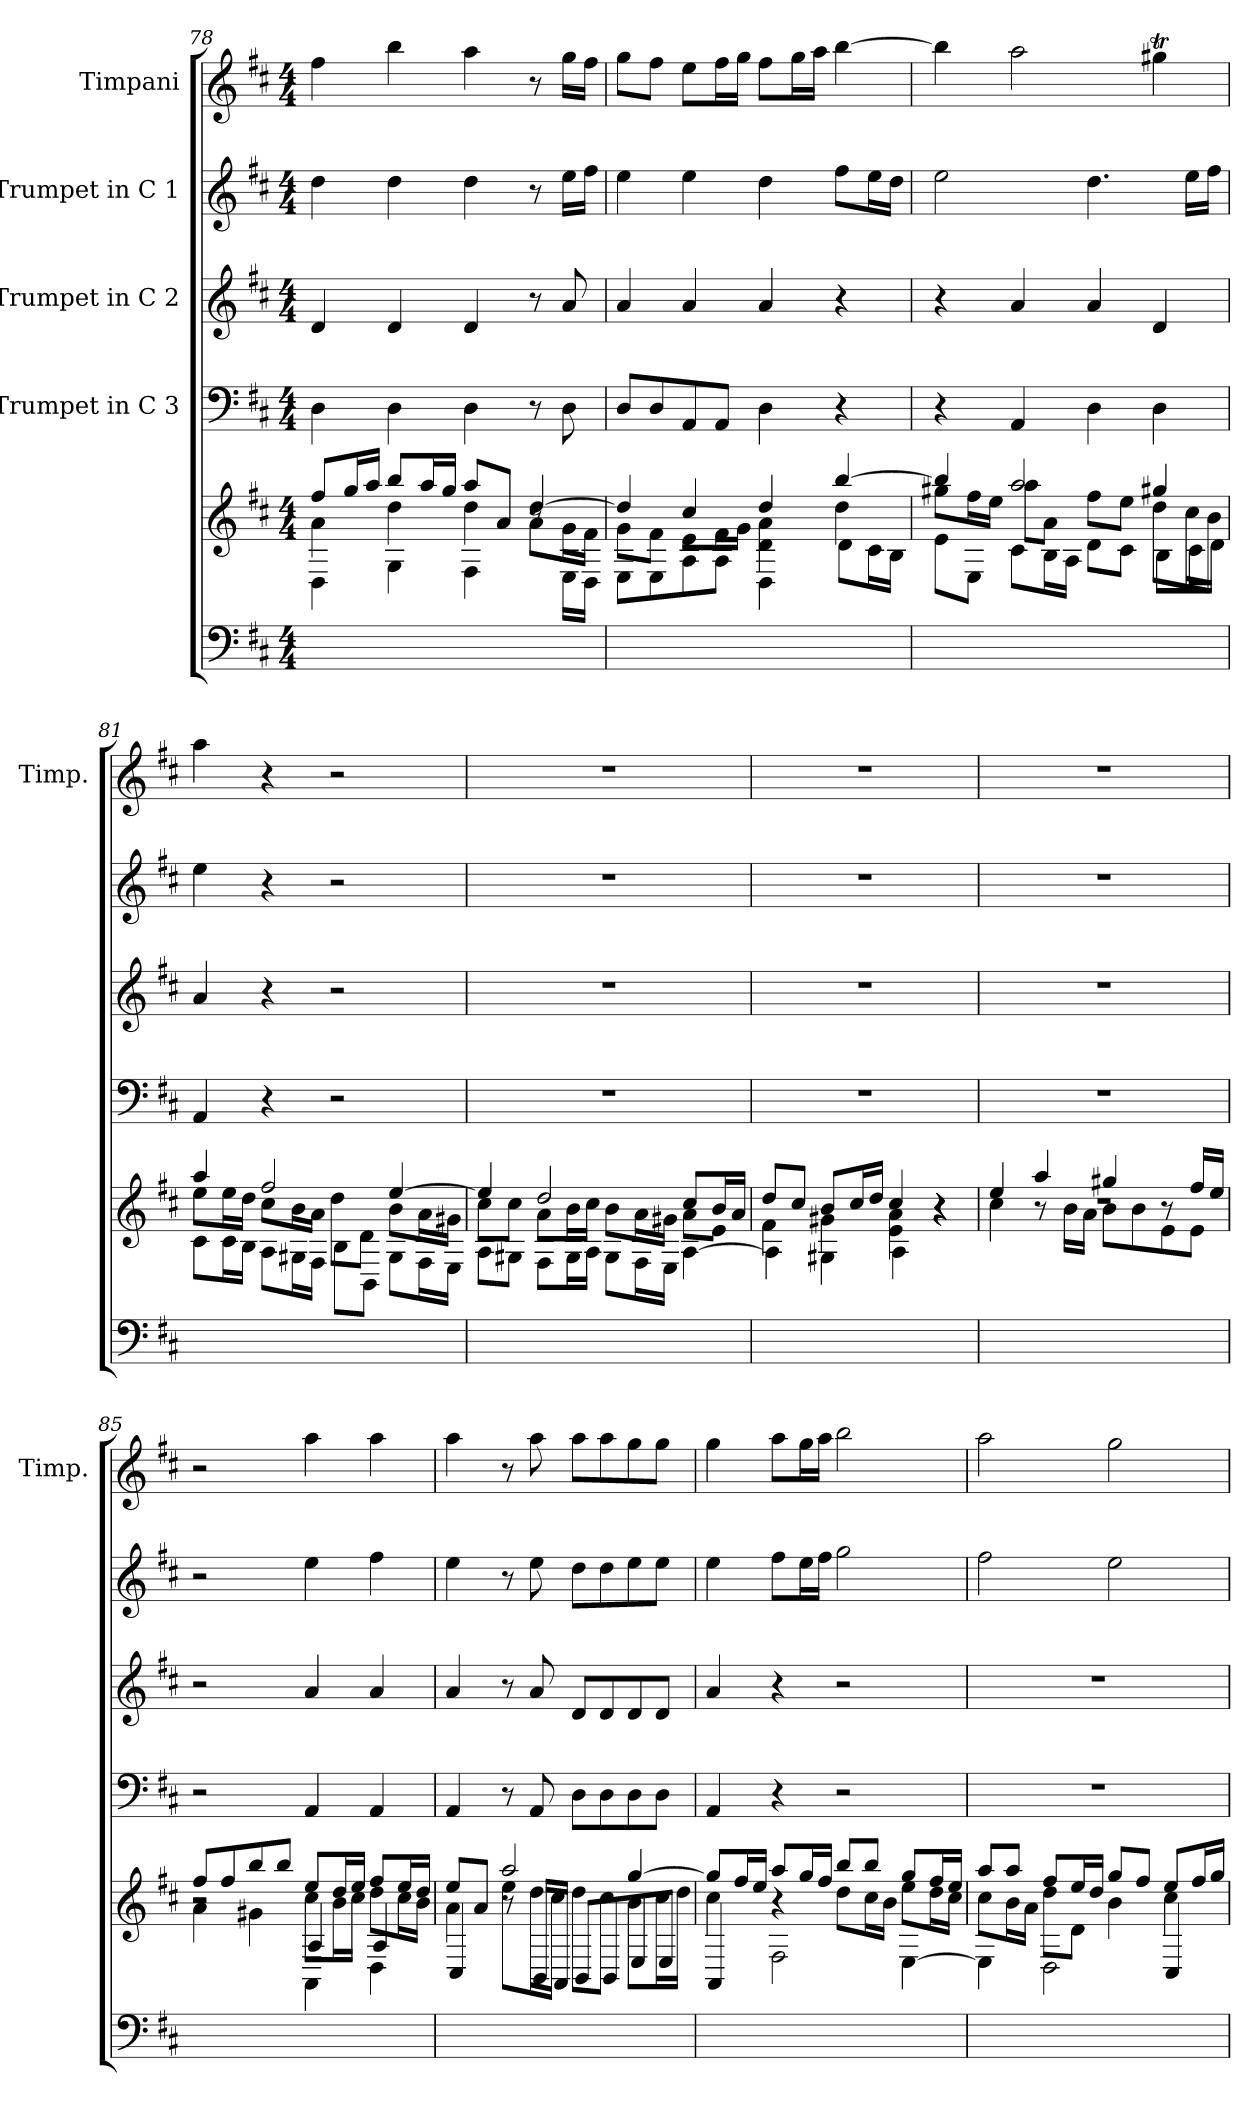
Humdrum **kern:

**kern	**kern	**kern	**kern	**kern	**kern
*part5	*part5	*part4	*part3	*part2	*part1
*staff6	*staff5	*staff4	*staff3	*staff2	*staff1
*	*	*I"Trumpet in C 3	*I"Trumpet in C 2	*I"Trumpet in C 1	*I"Timpani
*	*	*	*	*	*I'Timp.
*clefF4	*clefG2	*clefF4	*clefG2	*clefG2	*clefG2
*k[f#c#]	*k[f#c#]	*k[f#c#]	*k[f#c#]	*k[f#c#]	*k[f#c#]
*	*D:	*D:	*D:	*D:	*D:
*M4/4	*M4/4	*M4/4	*M4/4	*M4/4	*M4/4
=78	=78	=78	=78	=78	=78
*	*^	*	*	*	*
*	*	*^	*	*	*	*
1ryy	8ff#/L	4a\	4D\	4D\	4d/	4dd\	4ff#\
.	16gg/L	.	.	.	.	.	.
.	16aa/JJ	.	.	.	.	.	.
.	8bb/L	4dd\	4G\	4D\	4d/	4dd\	4bb\
.	16aa/L	.	.	.	.	.	.
.	16gg/JJ	.	.	.	.	.	.
.	8aa/L	4dd\	4F#\	4D\	4d/	4dd\	4aa\
.	8a/J	.	.	.	.	.	.
.	[4dd/	8a\L	8r	8r	8r	8r	8r
.	.	16g\L	16E\LL	8D\	8a/	16ee\LL	16gg\LL
.	.	16f#\JJ	16D\JJ	.	.	16ff#\JJ	16ff#\JJ
=79	=79	=79	=79	=79	=79	=79	=79
1ryy	4dd/]	8g\L	8E\L	8D/L	4a/	4ee\	8gg\L
.	.	8f#\J	8E\	8D/	.	.	8ff#\J
.	4cc#/	8e\L	8A\	8AA/	4a/	4ee\	8ee\L
.	.	16f#\L	8A\J	8AA/J	.	.	16ff#\L
.	.	16g\JJ	.	.	.	.	16gg\JJ
.	4dd/	4d\ 4a\	4D\	4D\	4a/	4dd\	8ff#\L
.	.	.	.	.	.	.	16gg\L
.	.	.	.	.	.	.	16aa\JJ
.	[4bb/	4dd\	8d\L	4r	4r	8ff#\L	[4bb\
.	.	.	16c#\L	.	.	16ee\L	.
.	.	.	16B\JJ	.	.	16dd\JJ	.
=80	=80	=80	=80	=80	=80	=80	=80
1ryy	4bb/]	8gg#X\L	8e\L	4r	4r	2ee\	4bb\]
.	.	16ff#\L	8E\J	.	.	.	.
.	.	16ee\JJ	.	.	.	.	.
.	2aa/	8aa\L	8c#\L	4AA/	4a/	.	2aa\
.	.	8a\J	16B\L	.	.	.	.
.	.	.	16A\JJ	.	.	.	.
.	.	8ff#\L	8d\L	4D\	4a/	4.dd\	.
.	.	8ee\J	8c#\J	.	.	.	.
.	4gg#X/	8dd\L	8B\L	4D\	4d/	.	4gg#Xt\
.	.	16cc#\L	16c#\L	.	.	16ee\LL	.
.	.	16b\JJ	16d\JJ	.	.	16ff#\JJ	.
!!LO:LB:g=z
=81	=81	=81	=81	=81	=81	=81	=81
1ryy	4aa/	8ee\L	8c#\L	4AA/	4a/	4ee\	4aa\
.	.	16ee\L	16c#\L	.	.	.	.
.	.	16dd\JJ	16B\JJ	.	.	.	.
.	2ff#/	8cc#\L	8A\L	4r	4r	4r	4r
.	.	16b\L	16G#X\L	.	.	.	.
.	.	16a\JJ	16F#\JJ	.	.	.	.
.	.	8dd\L	8B\L	2r	2r	2r	2r
.	.	8d\J	8BB\J	.	.	.	.
.	[4ee/	8b\L	8G#\L	.	.	.	.
.	.	16a\L	16F#\L	.	.	.	.
.	.	16g#X\JJ	16E\JJ	.	.	.	.
=82	=82	=82	=82	=82	=82	=82	=82
1ryy	4ee/]	8cc#\L	8A\L	1r	1r	1r	1r
.	.	8cc#\J	8G#X\J	.	.	.	.
.	2dd/	8a\L	8F#\L	.	.	.	.
.	.	16b\L	16G#\L	.	.	.	.
.	.	16cc#\JJ	16A\JJ	.	.	.	.
.	.	8b\L	8G#\L	.	.	.	.
.	.	16a\L	16F#\L	.	.	.	.
.	.	16g#X\JJ	16E\JJ	.	.	.	.
.	8cc#/L	8a\L	[4A\	.	.	.	.
.	16b/L	8e\J	.	.	.	.	.
.	16a/JJ	.	.	.	.	.	.
=83	=83	=83	=83	=83	=83	=83	=83
1ryy	8dd/L	4f#\	4A\]	1r	1r	1r	1r
.	8cc#/J	.	.	.	.	.	.
.	8b/L	4g#X\	4G#X\	.	.	.	.
.	16cc#/L	.	.	.	.	.	.
.	16dd/JJ	.	.	.	.	.	.
.	4cc#/	4e\ 4a\	4A\	.	.	.	.
.	4r	4r	4r	.	.	.	.
=84	=84	=84	=84	=84	=84	=84	=84
1ryy	4ee/	4cc#\	1r	1r	1r	1r	1r
.	4aa/	8r	.	.	.	.	.
.	.	16b\LL	.	.	.	.	.
.	.	16a\JJ	.	.	.	.	.
.	4gg#X/	8b\L	.	.	.	.	.
.	.	8b\	.	.	.	.	.
.	8r	8e\	.	.	.	.	.
.	16ff#/LL	8e\J	.	.	.	.	.
.	16ee/JJ	.	.	.	.	.	.
=85	=85	=85	=85	=85	=85	=85	=85
*	*	*	*^	*	*	*	*
1ryy	8ff#/L	4a\	2r	2r	2r	2r	2r	2r
.	8ff#/	.	.	.	.	.	.	.
.	8bb/	4g#X\	.	.	.	.	.	.
.	8bb/J	.	.	.	.	.	.	.
.	8ee/L	8cc#\L	4A/	4AA\	4AA/	4a/	4ee\	4aa\
.	16dd/L	16b\L	.	.	.	.	.	.
.	16ee/JJ	16cc#\JJ	.	.	.	.	.	.
.	8ff#/L	8dd\L	4A/	4D\	4AA/	4a/	4ff#\	4aa\
.	16ee/L	16cc#\L	.	.	.	.	.	.
.	16dd/JJ	16b\JJ	.	.	.	.	.	.
*	*	*	*v	*v	*	*	*	*
!!LO:PB:g=z
=86	=86	=86	=86	=86	=86	=86	=86
1ryy	8ee/L	4a\	4C#/	4AA/	4a/	4ee\	4aa\
.	8a/J	.	.	.	.	.	.
.	2aa/	8ee\L	8r	8r	8r	8r	8r
.	.	16dd\L	16BB/LL	8AA/	8a/	8ee\	8aa\
.	.	16cc#\JJ	16AA/JJ	.	.	.	.
.	.	8dd\L	8BB/L	8D\L	8d/L	8dd\L	8aa\L
.	.	8cc#\J	8BB/	8D\	8d/	8dd\	8aa\
.	[4gg/	8b\L	8E/	8D\	8d/	8ee\	8gg\
.	.	16cc#\L	8E/J	8D\J	8d/J	8ee\J	8gg\J
.	.	16dd\JJ	.	.	.	.	.
=87	=87	=87	=87	=87	=87	=87	=87
1ryy	8gg/L]	4cc#\	4AA/	4AA/	4a/	4ee\	4gg\
.	16ff#/L	.	.	.	.	.	.
.	16ee/JJ	.	.	.	.	.	.
.	8aa/L	4r	2F#\	4r	4r	8ff#\L	8aa\L
.	16gg/L	.	.	.	.	16ee\L	16gg\L
.	16ff#/JJ	.	.	.	.	16ff#\JJ	16aa\JJ
.	8bb/L	8dd\L	.	2r	2r	2gg\	2bb\
.	8bb/J	16cc#\L	.	.	.	.	.
.	.	16b\JJ	.	.	.	.	.
.	8gg/L	8ee\L	[4E\	.	.	.	.
.	16ff#/L	16dd\L	.	.	.	.	.
.	16ee/JJ	16cc#\JJ	.	.	.	.	.
=88	=88	=88	=88	=88	=88	=88	=88
1ryy	8aa/L	8cc#\L	4E\]	1r	1r	2ff#\	2aa\
.	8aa/J	16b\L	.	.	.	.	.
.	.	16a\JJ	.	.	.	.	.
.	8ff#/L	8dd\L	2D\	.	.	.	.
.	16ee/L	8d\J	.	.	.	.	.
.	16dd/JJ	.	.	.	.	.	.
.	8gg/L	4b\	.	.	.	2ee\	2gg\
.	8ff#/J	.	.	.	.	.	.
.	8ee/L	4cc#\	4C#/	.	.	.	.
.	16ff#/L	.	.	.	.	.	.
.	16gg/JJ	.	.	.	.	.	.
*	*v	*v	*v	*	*	*	*
=	=	=	=	=	=
*-	*-	*-	*-	*-	*-
